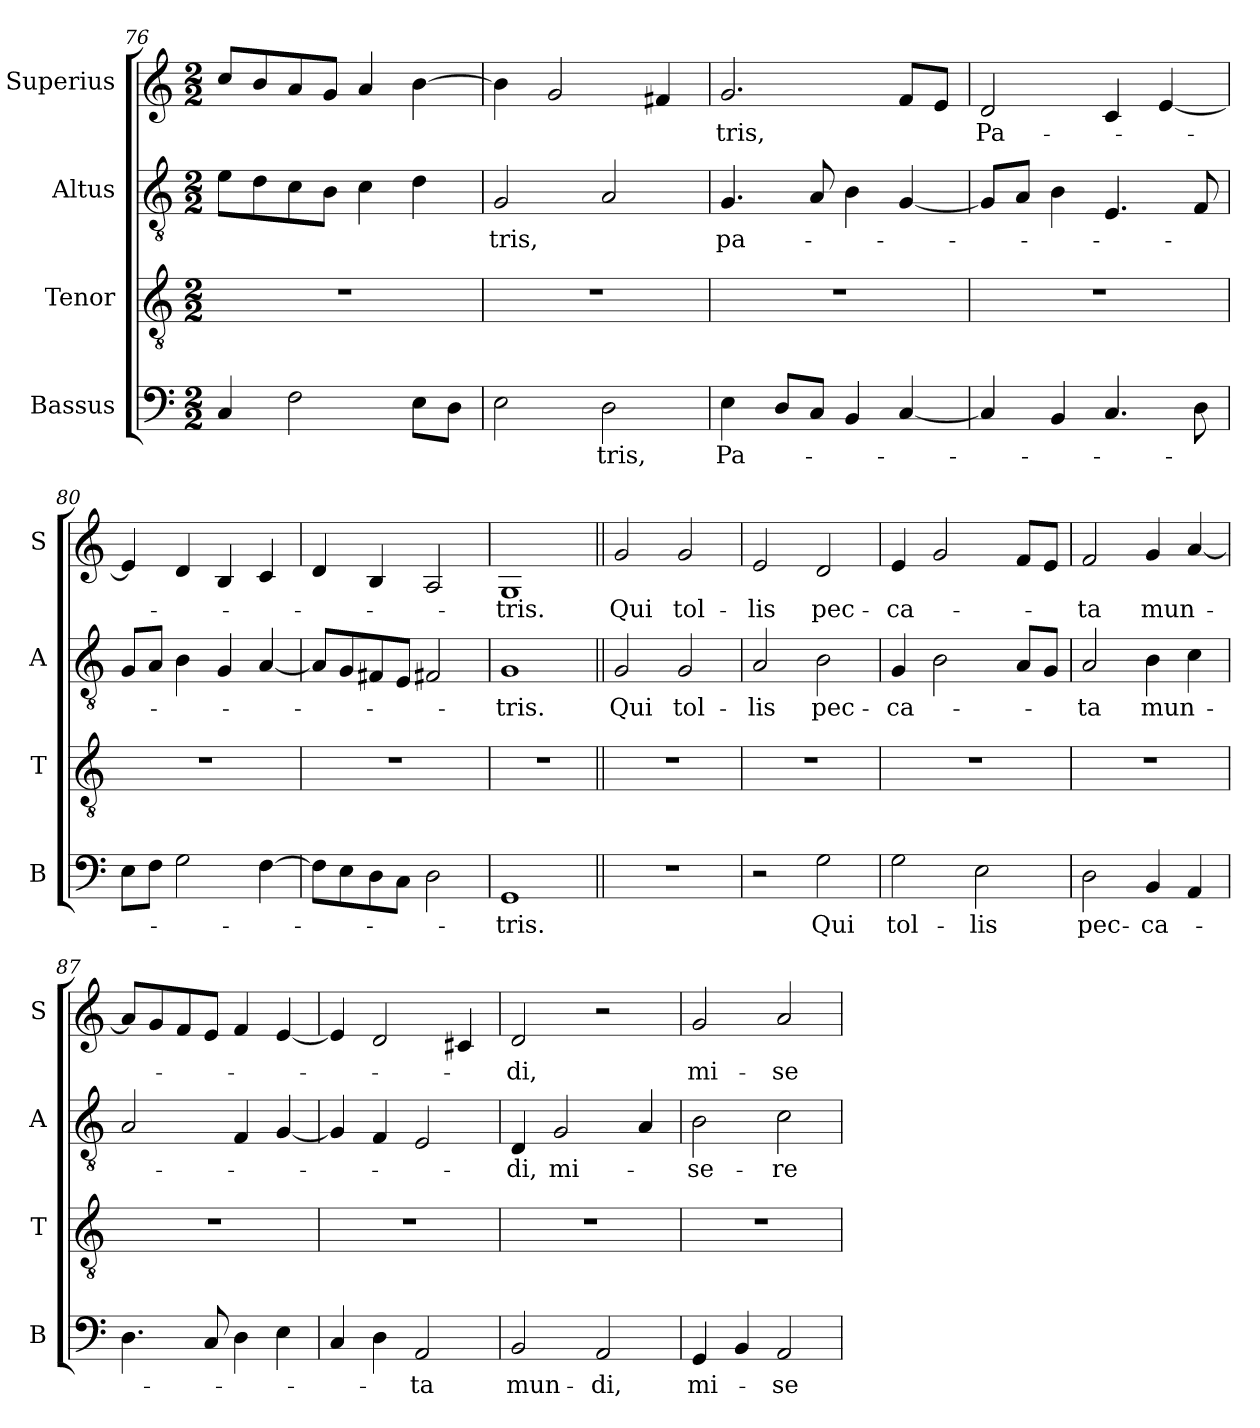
**kern	**text	**kern	**kern	**text	**kern	**text
*part4	*part4	*part3	*part2	*part2	*part1	*part1
*staff4	*staff4	*staff3	*staff2	*staff2	*staff1	*staff1
*I"Bassus	*	*I"Tenor	*I"Altus	*	*I"Superius	*
*I'B	*	*I'T	*I'A	*	*I'S	*
*clefF4	*	*clefGv2	*clefGv2	*	*clefG2	*
*k[]	*	*k[]	*k[]	*	*k[]	*
*M2/2	*	*M2/2	*M2/2	*	*M2/2	*
=76	=76	=76	=76	=76	=76	=76
4C	.	1r	8eL	.	8ccL	.
.	.	.	8d	.	8b	.
2F	.	.	8c	.	8a	.
.	.	.	8BJ	.	8gJ	.
.	.	.	4c	.	4a	.
8EL	.	.	4d	.	[4b	.
8DJ	.	.	.	.	.	.
=77	=77	=77	=77	=77	=77	=77
!	!	!	!	!LO:LY:i	!	!
2E	.	1r	2G	-tris,	4b]	.
.	.	.	.	.	2g	.
!	!LO:LY:i	!	!	!	!	!
2D	-tris,	.	2A	.	.	.
.	.	.	.	.	4f#X	.
=78	=78	=78	=78	=78	=78	=78
!	!LO:LY:i	!	!	!LO:LY:i	!	!LO:LY:i
4E	Pa-	1r	4.G	pa-	2.g	-tris,
8DL	.	.	.	.	.	.
8CJ	.	.	8A	.	.	.
4BB	.	.	4B	.	.	.
[4C	.	.	[4G	.	8fL	.
.	.	.	.	.	8eJ	.
=79	=79	=79	=79	=79	=79	=79
!	!	!	!	!	!	!LO:LY:i
4C]	.	1r	8GL]	.	2d	Pa-
.	.	.	8AJ	.	.	.
4BB	.	.	4B	.	.	.
4.C	.	.	4.E	.	4c	.
.	.	.	.	.	[4e	.
8D	.	.	8F	.	.	.
=80	=80	=80	=80	=80	=80	=80
8EL	.	1r	8GL	.	4e]	.
8FJ	.	.	8AJ	.	.	.
2G	.	.	4B	.	4d	.
.	.	.	4G	.	4B	.
[4F	.	.	[4A	.	4c	.
=81	=81	=81	=81	=81	=81	=81
8FL]	.	1r	8AL]	.	4d	.
8E	.	.	8G	.	.	.
8D	.	.	8F#X	.	4B	.
8CJ	.	.	8EJ	.	.	.
2D	.	.	2F#X	.	2A	.
=82	=82	=82	=82	=82	=82	=82
1GG	-tris.	1r	1G	-tris.	1G	-tris.
=83||	=83||	=83||	=83||	=83||	=83||	=83||
1r	.	1r	2G	Qui	2g	Qui
.	.	.	2G	tol-	2g	tol-
=84	=84	=84	=84	=84	=84	=84
2r	.	1r	2A	-lis	2e	-lis
2G	Qui	.	2B	pec-	2d	pec-
=85	=85	=85	=85	=85	=85	=85
2G	tol-	1r	4G	-ca-	4e	-ca-
.	.	.	2B	.	2g	.
2E	-lis	.	.	.	.	.
.	.	.	8AL	.	8fL	.
.	.	.	8GJ	.	8eJ	.
=86	=86	=86	=86	=86	=86	=86
2D	pec-	1r	2A	-ta	2f	-ta
4BB	-ca-	.	4B	mun-	4g	mun-
4AA	.	.	4c	.	[4a	.
=87	=87	=87	=87	=87	=87	=87
4.D	.	1r	2A	.	8aL]	.
.	.	.	.	.	8g	.
.	.	.	.	.	8f	.
8C	.	.	.	.	8eJ	.
4D	.	.	4F	.	4f	.
4E	.	.	[4G	.	[4e	.
=88	=88	=88	=88	=88	=88	=88
4C	.	1r	4G]	.	4e]	.
4D	.	.	4F	.	2d	.
2AA	-ta	.	2E	.	.	.
.	.	.	.	.	4c#X	.
=89	=89	=89	=89	=89	=89	=89
2BB	mun-	1r	4D	-di,	2d	-di,
.	.	.	2G	mi-	.	.
2AA	-di,	.	.	.	2r	.
.	.	.	4A	.	.	.
=90	=90	=90	=90	=90	=90	=90
4GG	mi-	1r	2B	-se-	2g	mi-
4BB	.	.	.	.	.	.
2AA	-se-	.	2c	-re-	2a	-se-
=	=	=	=	=	=	=
*-	*-	*-	*-	*-	*-	*-
